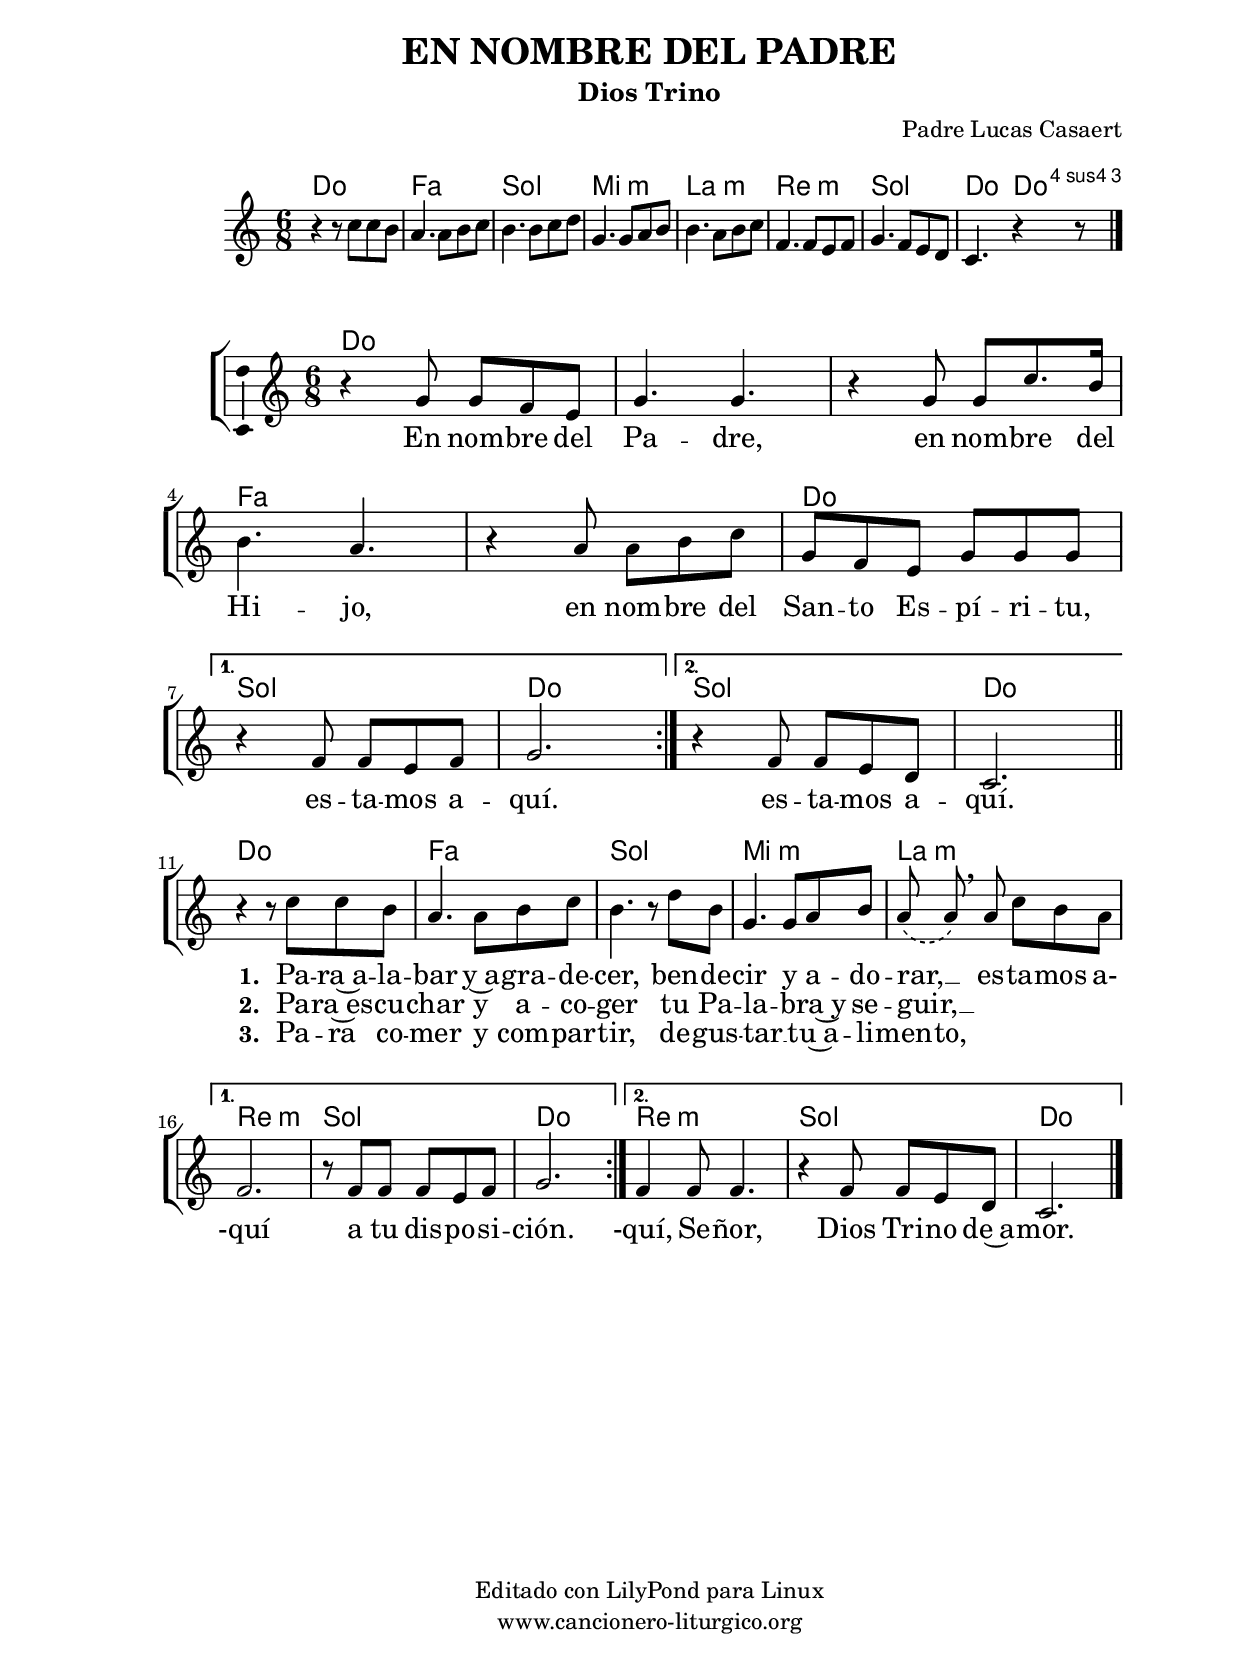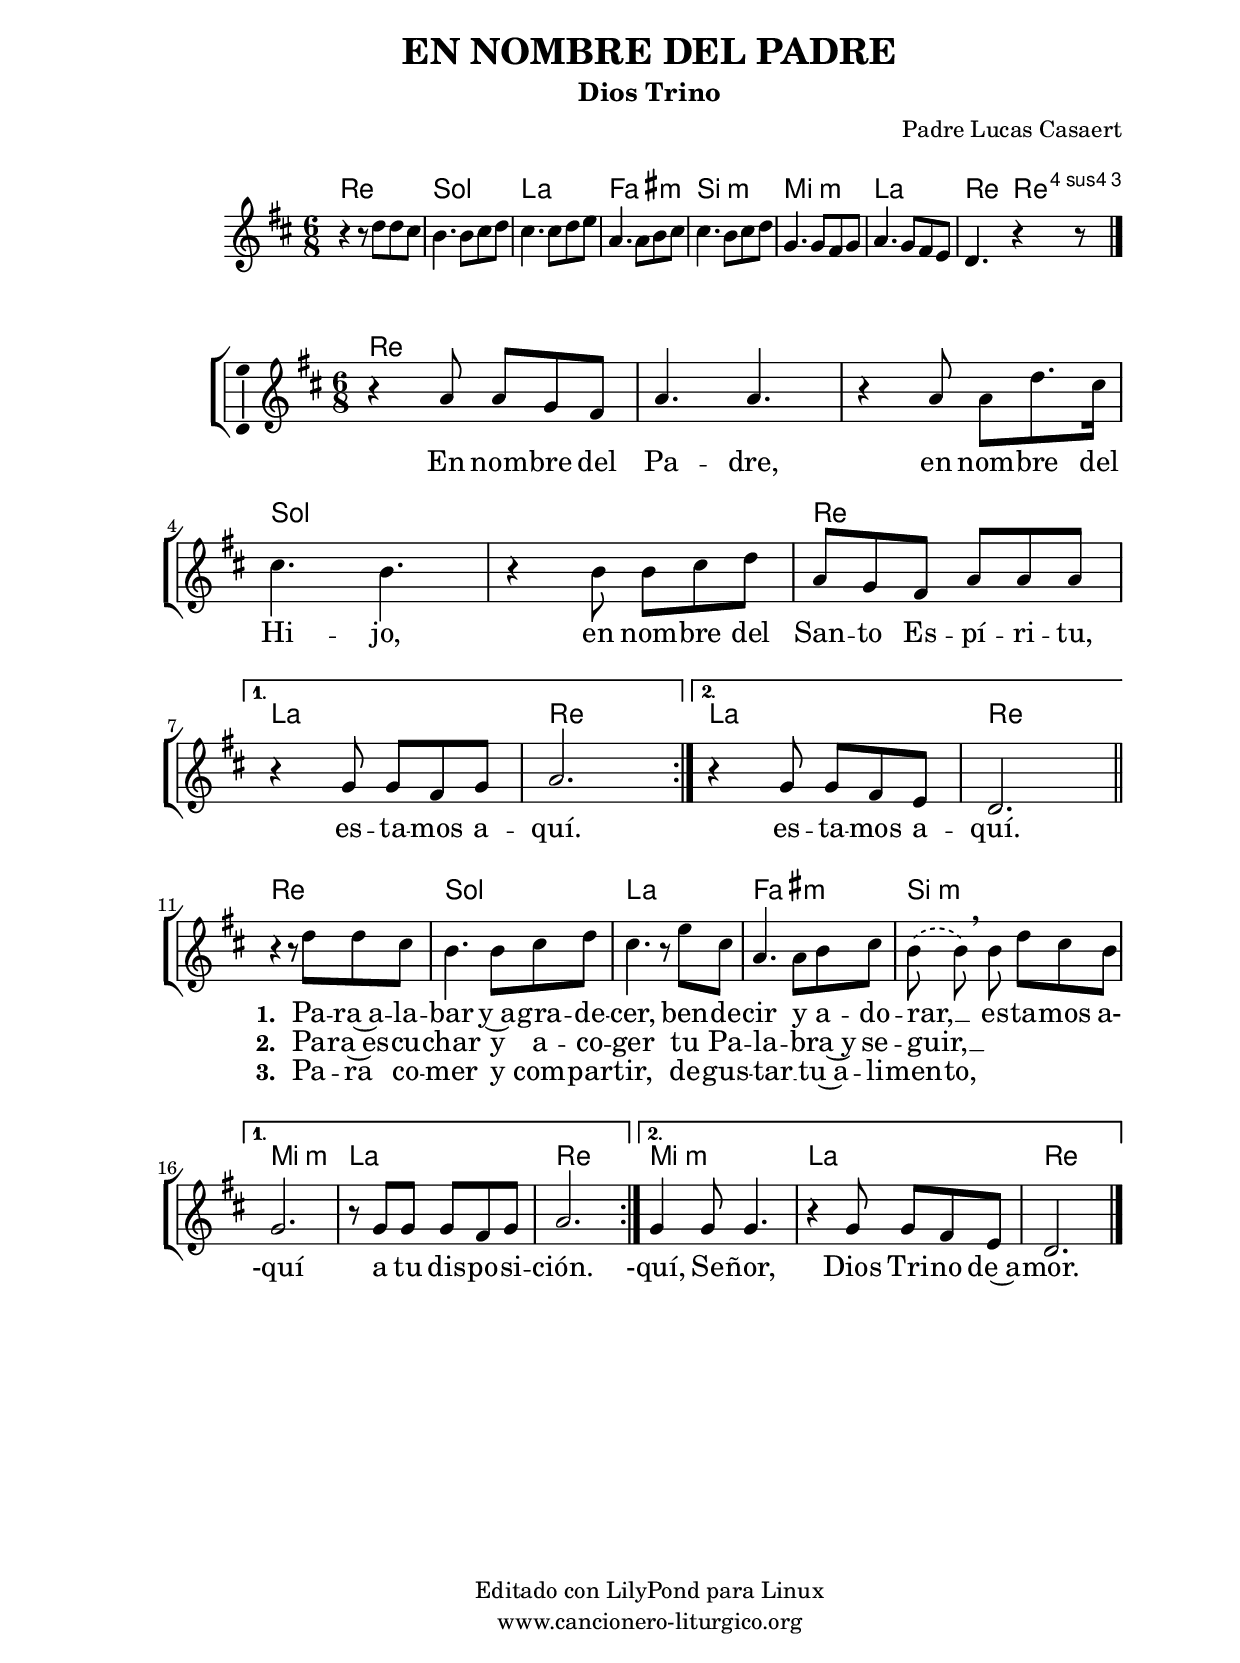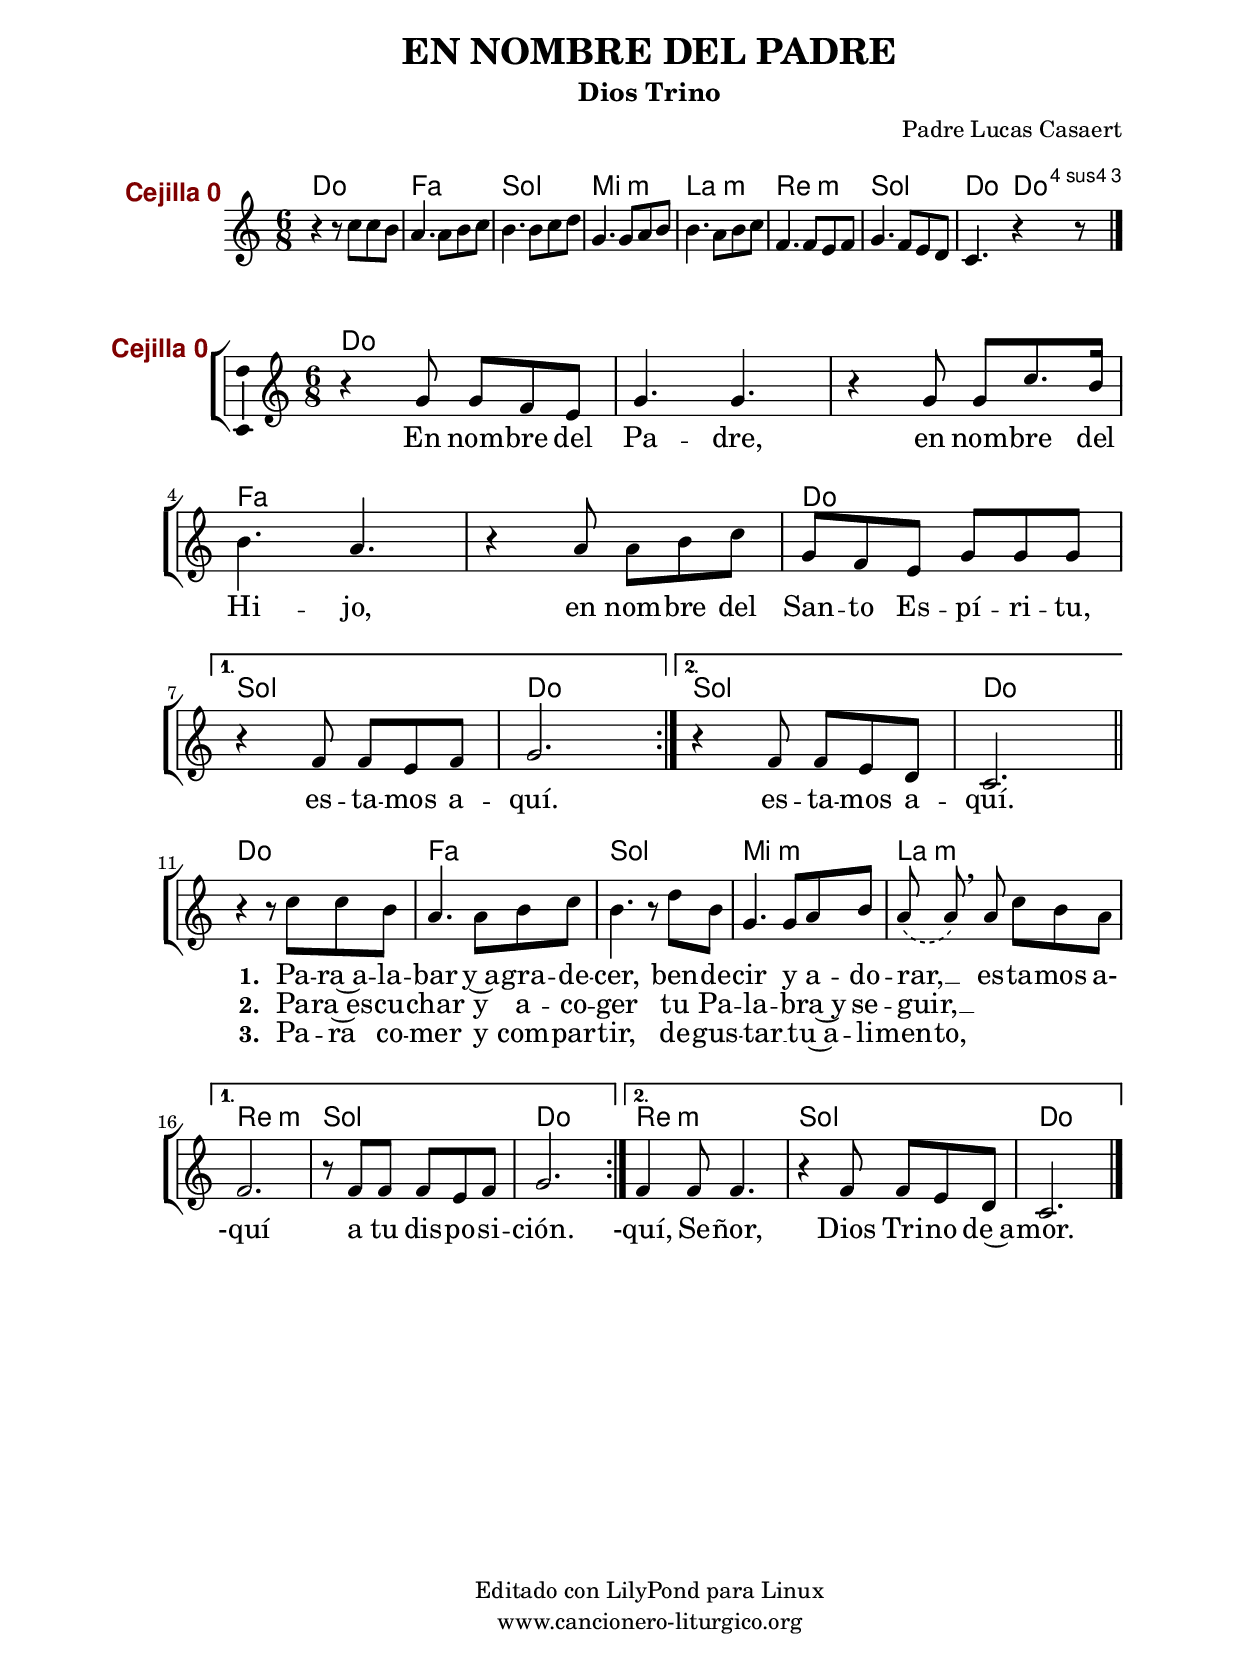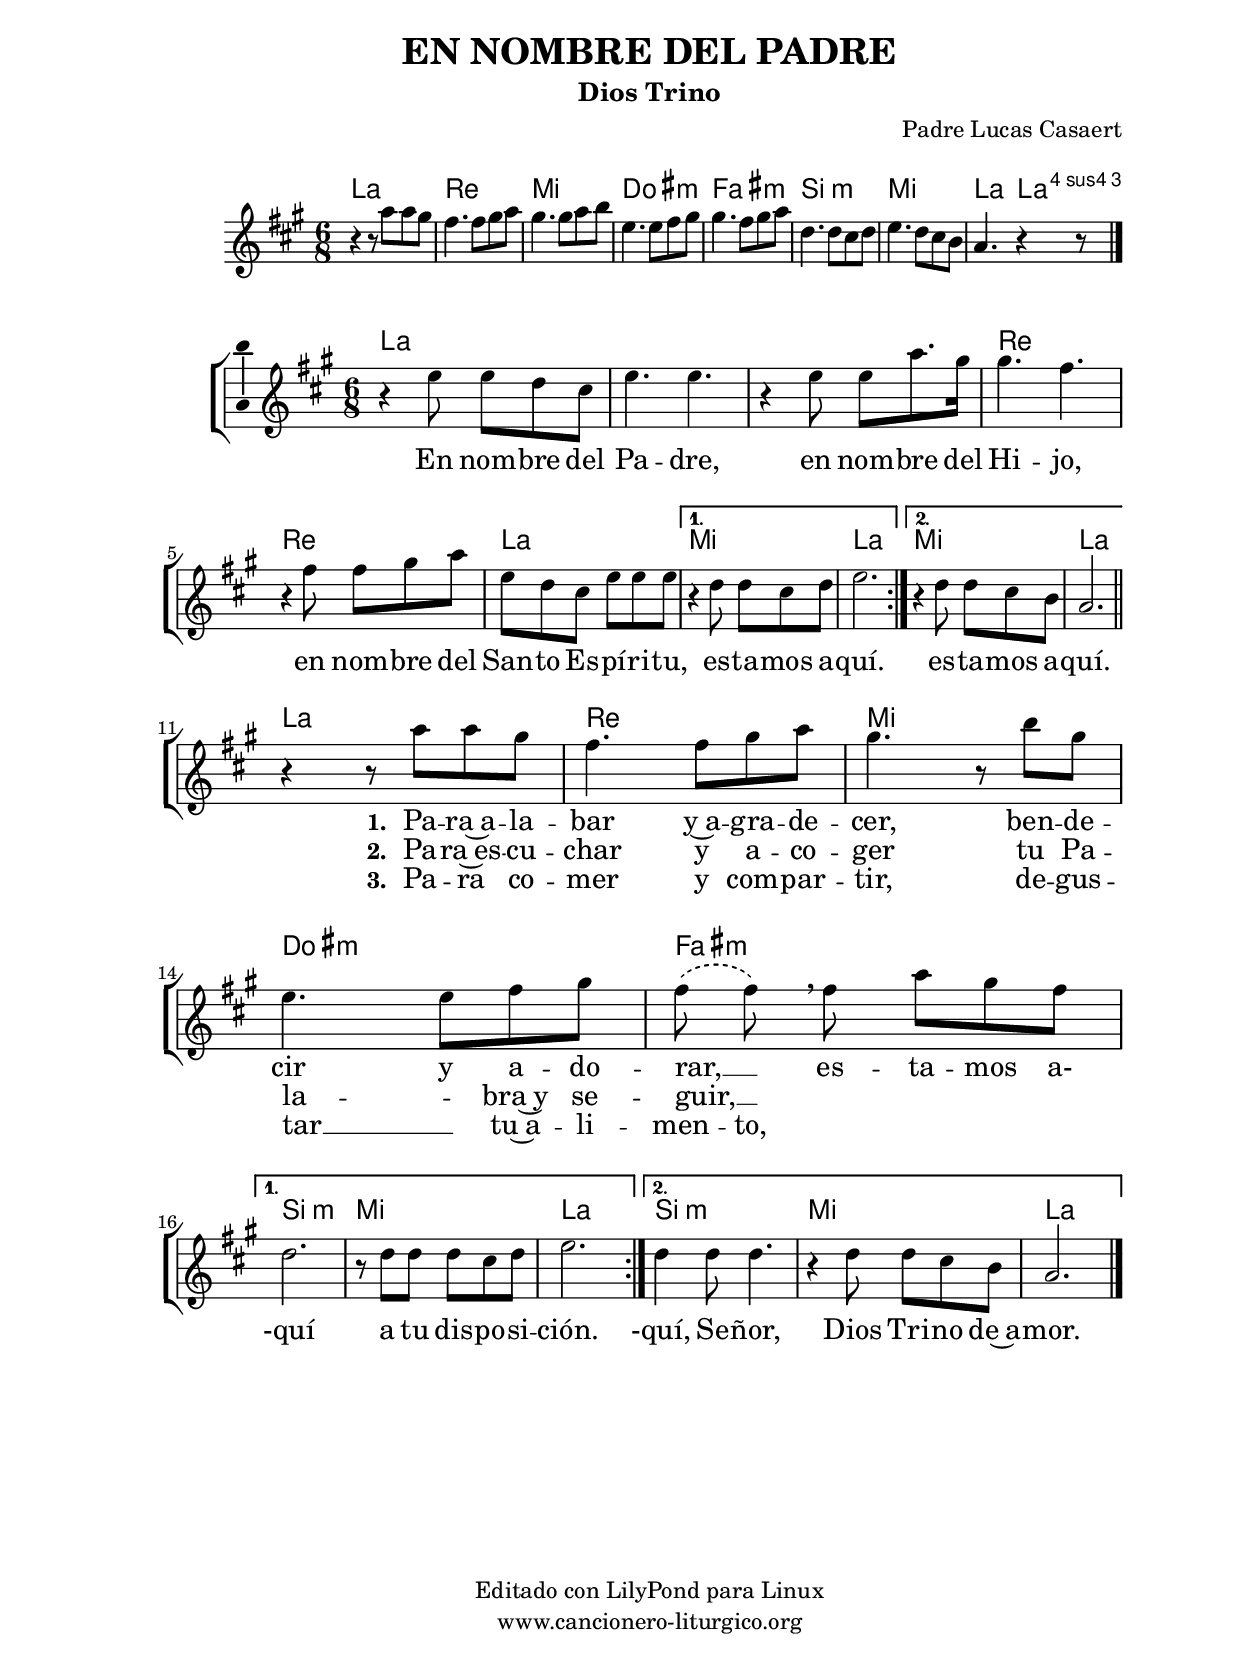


%versión de lilypond para la que se ha escrito esta partitura:
\version "2.16.0"

	%Tamaño papel
	#(set-default-paper-size "a4")
	%Tamaño partitura
	#(set-global-staff-size 20)
	%No responde al pulsar sobre una nota
	#(ly:set-option 'point-and-click #f)

%parámetros del encabezamiento:
\header {
	title = "EN NOMBRE DEL PADRE"
	subtitle = "Dios Trino"
	composer = "Padre Lucas Casaert"
	poet = ""
%	meter = "Tono original: La M"
	arranger = ""
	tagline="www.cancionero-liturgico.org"
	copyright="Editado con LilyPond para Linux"
	tiempo = ""
	usos = "Entrada"
	letra = ""
	}

%parámetros asociados al papel:
\paper  {
	oddHeaderMarkup = \markup {\fill-line { \on-the-fly #not-first-page \fromproperty #'header:title \on-the-fly #not-first-page \fromproperty #'header:composer }}
	evenHeaderMarkup = \markup {\fill-line { \fromproperty #'header:composer \fromproperty #'header:title }}
	#(set-paper-size "a4")
	print-page-number = ##f
	first-page-number = 1
	print-first-page-number = ##f
%	head-separation = 3.0 \cm
	top-margin = 2.0 \cm
	bottom-margin = 0.5\cm
%%%	bottom-margin = -3.5\cm
	left-margin = 3.0 \cm
	line-width = 16.0 \cm 
	indent = 8\mm
	interscoreline = 2.\mm
	between-system-space = 15\mm
%	para que las partituras no llenen la hoja:
	ragged-bottom = ##t
%	idem para la última hoja:
	ragged-last-bottom = ##f
%	para que las partituras llenen el ancho del papel:
	ragged-last = ##f
	after-title-space = 2.5 \cm
%page-count=1
%system-count=8

	%Flexible Vertical Spacing
%	markup-markup-spacing =
%	#'((basic-distance . 15) (minimum-distance . 15) (padding . 3))
	markup-system-spacing =
	#'((basic-distance . 15) (minimum-distance . 15) (padding . 3))
	system-system-spacing =
	#'((basic-distance . 15) (minimum-distance . 15) (padding . 3))
	score-system-spacing =
	#'((basic-distance . 15) (minimum-distance . 15) (padding . 5))
%	top-system-spacing = % header
%	#'((basic-distance . 8) (minimum-distance . 0) (padding . 0))
%	top-markup-spacing =
%	#'((basic-distance . 20) (minimum-distance . 20) (padding . 0))
	last-bottom-spacing = % footer
	#'((basic-distance . 5) (minimum-distance . 5) (padding . 0))
%	score-markup-spacing =
%	#'((basic-distance . 16) (minimum-distance . 13) (padding . 0))

	}


%parámetros que afectan a toda la partitura:
global =  {
	%clave de sol (G):
	\clef G
	%armadura:
	\transpose a c
	\key a \major
	\tempo 4=85
	\set Score.tempoHideNote = ##t
	}


acordesintro = {
	\italianChords
	\chordmode {
	\transpose a c
{

a2.
d2. e cis:m fis:m b:m e a4. a:4

}
}
}

melodiaintro = 

\transpose a c'
{
	\relative c''{
	\time 6/8

r4 r8 a8 a gis
fis4. fis8 gis a
gis4. gis8 a b
e,4. e8 fis gis
gis4. fis8 gis a
d,4. d8 cis d
e4. d8 cis b
a4. r4 r8

\bar "|."
}
}

acordes = {
	\italianChords
	\chordmode {
	\transpose a c
{

\repeat volta 2 {
a2. a a
d2. d a
}
\alternative{
{
e2. a
}
{
e2. a
}
}

\repeat volta 2 {
a2. d e cis:m fis:m
}
\alternative{
{
b2.:m e a
}
{
b2.:m e a
}
}

	}
	}
}

melodia = 

	\transpose a c
{
	\relative c''{
	\time 6/8

\phrasingSlurDashed

\repeat volta 2 {
r4 e8 e8 d cis
e4. e4.
r4 e8 e8 a8. gis16
gis4. fis4.

%%%\break

r4 fis8 fis gis a
e8 d cis e e e
}

\alternative {
{
r4 d8 d cis d
e2.
}
{
r4 d8 d cis b
a2.%%%^"FIN"
}
}

\bar "||"
\break

\repeat volta 2 {
r4 r8 a' a gis
fis4. fis8 gis a
gis4. r8 b8 gis
e4. e8 fis gis
fis8 \(fis\) \noBeam \breathe fis8 a gis fis

\break

}
\alternative {
{
d2.
r8 d8 d d cis d
e2.
}
{
d4 d8 d4.
r4 d8 d cis b
a2.%%%^"     D.C."
}
}

\bar "|."
	}
	}


texto = \lyricmode {

En nom -- bre del Pa -- dre,
en nom -- bre del Hi -- jo,
en nom -- bre del San -- to Es -- pí -- ri -- tu,
es -- ta -- mos a -- quí.

es -- ta -- mos a -- quí.

\set stanza =#"1. " Pa -- ra~a -- la -- bar y~a -- gra -- de -- cer,
ben -- de -- cir y a -- do -- rar, __ _
es -- ta -- mos a-
-quí
a tu dis -- po -- si -- ción.

-quí, Se -- ñor,
Dios Tri -- no de~a -- mor.

	}

textodos = \lyricmode {

\skip1 \skip1 \skip1 \skip1 \skip1 \skip1
\skip1 \skip1 \skip1 \skip1 \skip1 \skip1
\skip1 \skip1 \skip1 \skip1 \skip1 \skip1
\skip1 \skip1 \skip1 \skip1 \skip1 \skip1
\skip1 \skip1 \skip1 \skip1 \skip1 \skip1
\skip1 \skip1

\set stanza =#"2. " Pa -- ra~es -- cu -- char y a -- co -- ger
tu Pa -- la -- _ bra~y se -- guir, __ _ ""

	}

textotres = \lyricmode {

\skip1 \skip1 \skip1 \skip1 \skip1 \skip1
\skip1 \skip1 \skip1 \skip1 \skip1 \skip1
\skip1 \skip1 \skip1 \skip1 \skip1 \skip1
\skip1 \skip1 \skip1 \skip1 \skip1 \skip1
\skip1 \skip1 \skip1 \skip1 \skip1 \skip1
\skip1 \skip1

\set stanza =#"3. " Pa -- ra co -- mer y com -- par -- tir,
de -- gus -- tar __ _ tu~a -- li -- men -- to,

	}


acordesintroStaff = \context ChordNames = acordesintroStaff <<
	\set chordChanges = ##t
	\acordesintro
	>>

acordesStaff = \context ChordNames = acordesStaff <<
	\set chordChanges = ##t
	\acordes
	>>


%%%%%%%%%%%%%%%%%%%%%%%%%%%%%%%%%%% CEJILLA %%%%%%%%%%%%%%%%%%%%%%%%%%%%%%%%%%%
acordesintrocejilla = {
%%%	\override ChordNames.ChordName #'font-size = #-1
%%%	\override ChordNames.ChordName #'font-series = #'bold
	\transpose c c {
		\acordesintro
		}
	}

acordesintrocejillaStaff = \context ChordNames = acordesintrocejillaStaff <<
	\set Staff.instrumentName = \markup \with-color #darkred \larger \bold \sans "Cejilla 0"
	\set chordChanges = ##t
	\acordesintrocejilla
	>>
acordescejilla = {
%%%	\override ChordNames.ChordName #'font-size = #-1
%%%	\override ChordNames.ChordName #'font-series = #'bold
	\transpose c c {
		\acordes
		}
	}

acordescejillaStaff = \context ChordNames = acordescejillaStaff <<
	\set Staff.instrumentName = \markup \with-color #darkred \larger \bold \sans "Cejilla 0"
	\set chordChanges = ##t
	\acordescejilla
	>>
%%%%%%%%%%%%%%%%%%%%%%%%%%%%%%%%%%% CEJILLA %%%%%%%%%%%%%%%%%%%%%%%%%%%%%%%%%%%


vozintroStaff = \context Voice = vozintroStaff
<<
	\override Staff.StaffSymbol #'staff-space = #(magstep -0.35)
	\set Staff.midiInstrument = #"english horn"
	\set Staff.midiMinimumVolume = #0.7
	\set Staff.midiMaximumVolume = #0.9
	\global
	\melodiaintro
	>>

vozStaff = \context Voice = vozStaff
\with {\consists "Ambitus_engraver"}
<<
%	\set Staff.instrumentName = ""
%	\set Staff.shortInstrumentName = ""
%	\set Staff.midiInstrument = #"clarinet"
%	\set Staff.midiInstrument = #"cello"
%	\set Staff.midiInstrument = #"flute"
	\set Staff.midiInstrument = #"electric guitar (jazz)"
%	\set Staff.midiInstrument = #"english horn"
%	\set Staff.midiInstrument = #"violin"
%	\set Staff.midiInstrument = #"glockenspiel"
	\set Staff.midiMinimumVolume = #0.7
	\set Staff.midiMaximumVolume = #0.9
	\global
	\melodia
	>>

textoStaff = \context Lyrics = textoStaff <<
	\lyricsto vozStaff \texto
	>>

textodosStaff = \context Lyrics = textodosStaff <<
	\lyricsto vozStaff \textodos
	>>

textotresStaff = \context Lyrics = textotresStaff <<
	\lyricsto vozStaff \textotres
	>>


\book {
	\score {
		\context ChoirStaff {
%			\override StaffGroup.SystemStartBracket #'collapse-height = #1
%			\override Score.SystemStartBar #'collapse-height = #1
			<<
			\acordesintroStaff
			\vozintroStaff
			>>
			}
		\layout {
%system-count=2
	    		\context {
				\Lyrics
				\override LyricText #'font-size = #2
				}
	   		 \context {
				\Score
				\override StaffSymbol #'staff-space = #(magstep +3)
				}
			}
		}
	\score {
		\context ChoirStaff {
			\override StaffGroup.SystemStartBracket #'collapse-height = #1
			\override Score.SystemStartBar #'collapse-height = #1
			<<
			\acordesStaff
			\vozStaff
			\textoStaff
			\textodosStaff
			\textotresStaff
			>>
			}
		\layout {
system-count=5
	    		\context {
				\Lyrics
				\override LyricText #'font-size = #2
				}
	   		 \context {
				\Score
				\override StaffSymbol #'staff-space = #(magstep +3)
				}
			}
		}
	\score {
		\unfoldRepeats
		\context ChoirStaff {
			<<
			\acordesintroStaff
			\vozintroStaff
			>>
			<<
			\acordesStaff
			\vozStaff
			>>
			}
		\midi {
	  		\context {
	  			\Score
				tempoWholesPerMinute = #(ly:make-moment 70 4)
				}
			}
		}
	}


%Partitura para guitarra
#(define output-suffix "G")
\book {
	\score {
		\context ChoirStaff {
%			\override StaffGroup.SystemStartBracket #'collapse-height = #1
%			\override Score.SystemStartBar #'collapse-height = #1
			<<
			\acordesintrocejillaStaff
			\vozintroStaff
			>>
			}
		\layout {
%system-count=2
%%%%%%%%%%%%%%%%%%%%%%%%%%%%%%%%%%% CEJILLA %%%%%%%%%%%%%%%%%%%%%%%%%%%%%%%%%%%
			\context {
				\ChordNames \consists Instrument_name_engraver
				}
%%%%%%%%%%%%%%%%%%%%%%%%%%%%%%%%%%% CEJILLA %%%%%%%%%%%%%%%%%%%%%%%%%%%%%%%%%%%
	    		\context {
				\Lyrics
				\override LyricText #'font-size = #2
				}
	   		 \context {
				\Score
				\override StaffSymbol #'staff-space = #(magstep +3)
				}
			}
		}
	\score {
		\context ChoirStaff {
			\override StaffGroup.SystemStartBracket #'collapse-height = #1
			\override Score.SystemStartBar #'collapse-height = #1
			<<
			\acordescejillaStaff
			\vozStaff
			\textoStaff
			\textodosStaff
			\textotresStaff
			>>
			}
		\layout {
system-count=5
%%%%%%%%%%%%%%%%%%%%%%%%%%%%%%%%%%% CEJILLA %%%%%%%%%%%%%%%%%%%%%%%%%%%%%%%%%%%
			\context {
				\ChordNames \consists Instrument_name_engraver
				}
%%%%%%%%%%%%%%%%%%%%%%%%%%%%%%%%%%% CEJILLA %%%%%%%%%%%%%%%%%%%%%%%%%%%%%%%%%%%
	    		\context {
				\Lyrics
				\override LyricText #'font-size = #2
				}
	   		 \context {
				\Score
				\override StaffSymbol #'staff-space = #(magstep +3)
				}
			}
		}
	}


#(define output-suffix "C")
\book {
	\score {
		\context ChoirStaff {
%			\override StaffGroup.SystemStartBracket #'collapse-height = #1
%			\override Score.SystemStartBar #'collapse-height = #1
\transpose c d
			<<
			\acordesintroStaff
			\vozintroStaff
			>>
			}
		\layout {
%system-count=2
	    		\context {
				\Lyrics
				\override LyricText #'font-size = #2
				}
	   		 \context {
				\Score
				\override StaffSymbol #'staff-space = #(magstep +3)
				}
			}
		}
	\score {
		\context ChoirStaff {
			\override StaffGroup.SystemStartBracket #'collapse-height = #1
			\override Score.SystemStartBar #'collapse-height = #1
\transpose c d
			<<
			\acordesStaff
			\vozStaff
			\textoStaff
			\textodosStaff
			\textotresStaff
			>>
			}
		\layout {
system-count=5
	    		\context {
				\Lyrics
				\override LyricText #'font-size = #2
				}
	   		 \context {
				\Score
				\override StaffSymbol #'staff-space = #(magstep +3)
				}
			}
		}
	}


#(define output-suffix "S")
\book {
	\score {
		\context ChoirStaff {
%			\override StaffGroup.SystemStartBracket #'collapse-height = #1
%			\override Score.SystemStartBar #'collapse-height = #1
\transpose c a
			<<
			\acordesintroStaff
			\vozintroStaff
			>>
			}
		\layout {
%system-count=2
	    		\context {
				\Lyrics
				\override LyricText #'font-size = #2
				}
	   		 \context {
				\Score
				\override StaffSymbol #'staff-space = #(magstep +3)
				}
			}
		}
	\score {
		\context ChoirStaff {
			\override StaffGroup.SystemStartBracket #'collapse-height = #1
			\override Score.SystemStartBar #'collapse-height = #1
\transpose c a
			<<
			\acordesStaff
			\vozStaff
			\textoStaff
			\textodosStaff
			\textotresStaff
			>>
			}
		\layout {
system-count=5
	    		\context {
				\Lyrics
				\override LyricText #'font-size = #2
				}
	   		 \context {
				\Score
				\override StaffSymbol #'staff-space = #(magstep +3)
				}
			}
		}
	}


